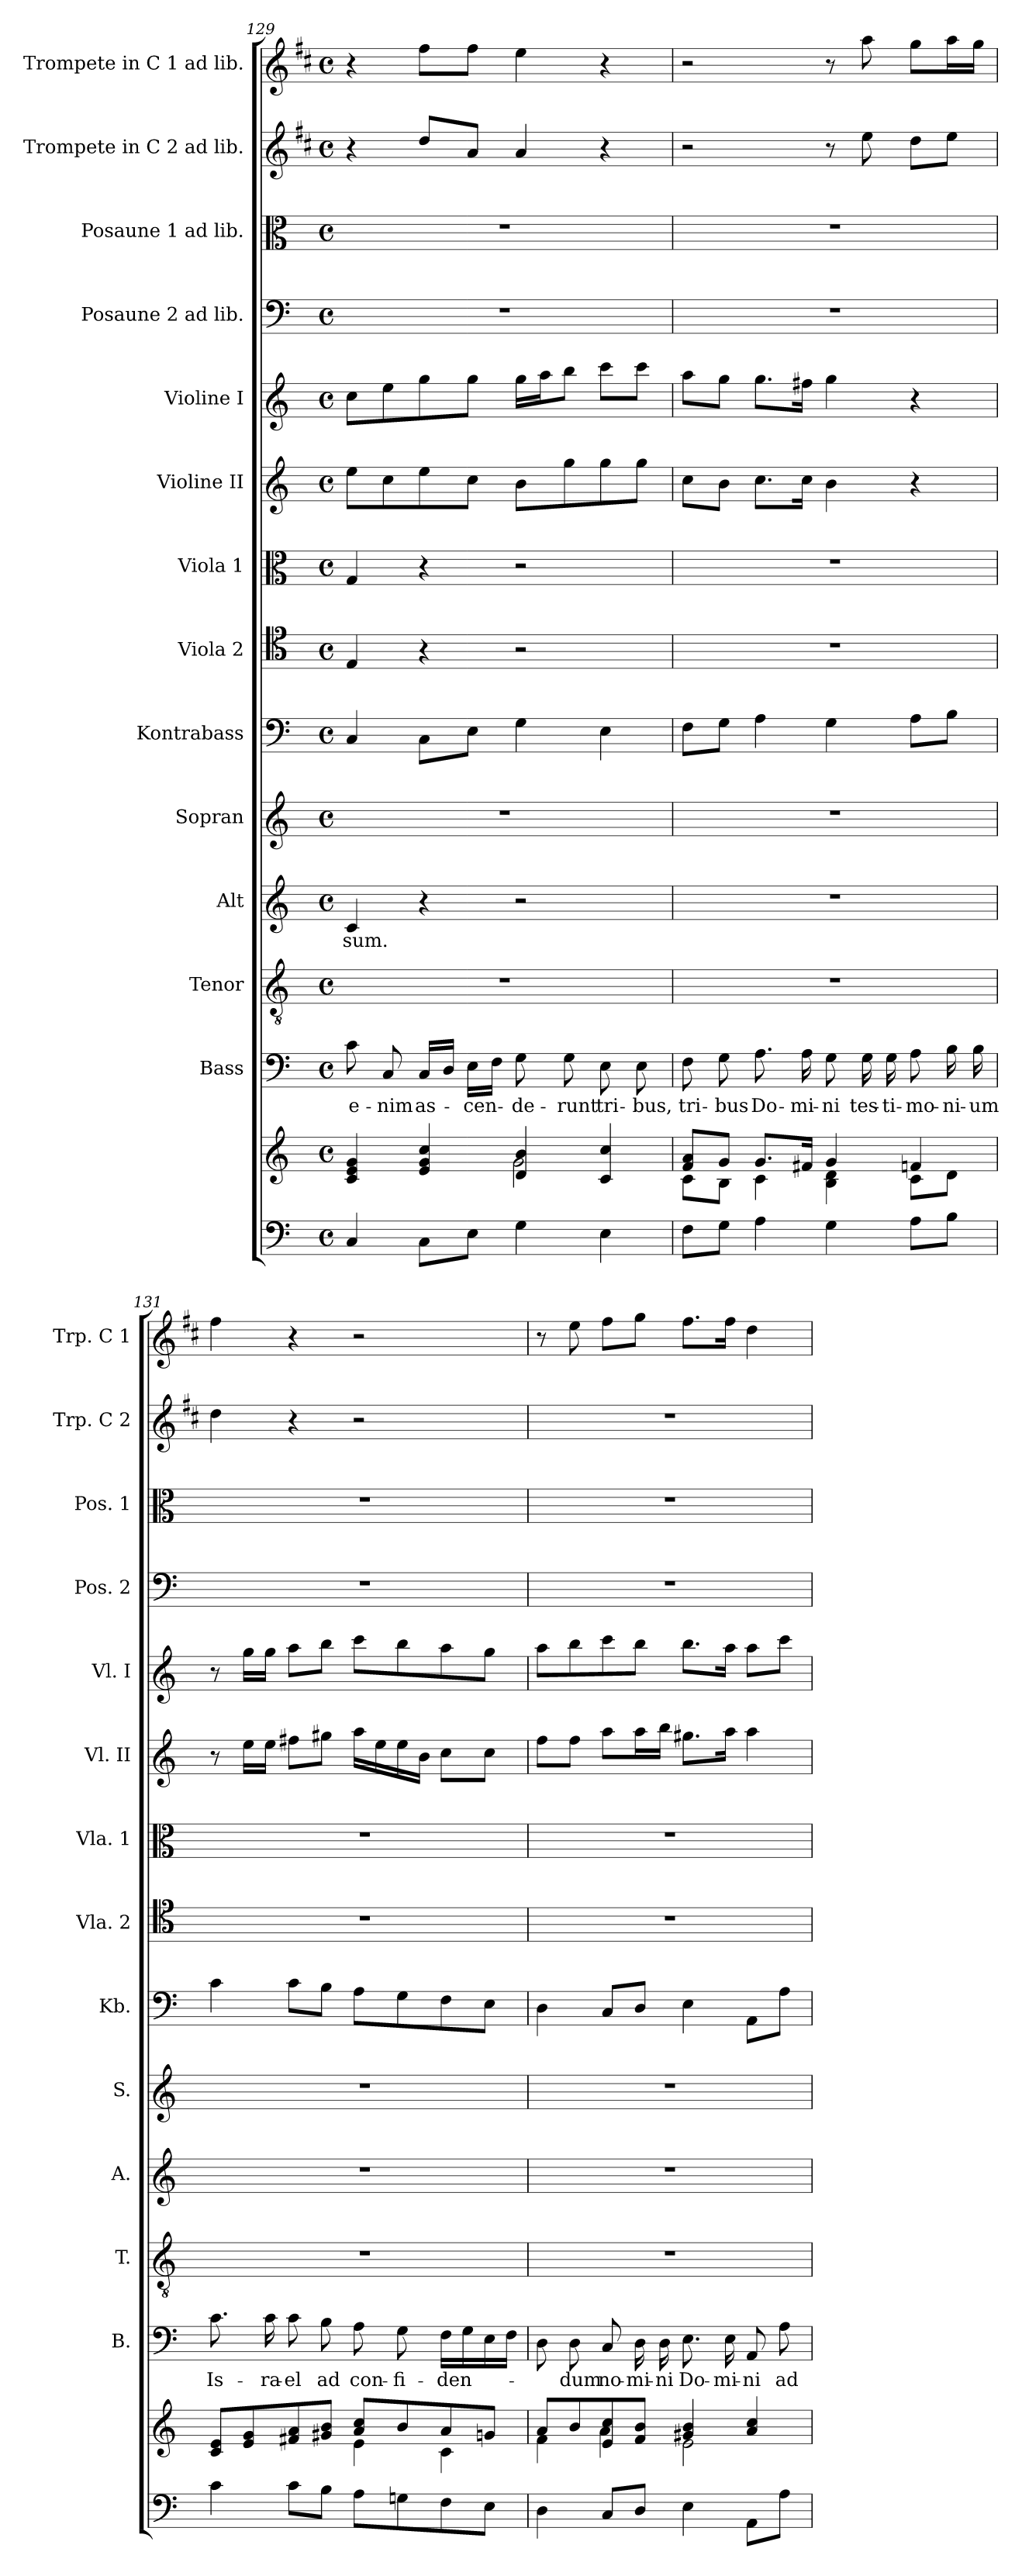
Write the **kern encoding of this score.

**kern	**kern	**kern	**text	**kern	**kern	**text	**kern	**kern	**kern	**kern	**kern	**kern	**kern	**kern	**kern	**kern
*part14	*part14	*part13	*part13	*part12	*part11	*part11	*part10	*part9	*part8	*part7	*part6	*part5	*part4	*part3	*part2	*part1
*staff15	*staff14	*staff13	*staff13	*staff12	*staff11	*staff11	*staff10	*staff9	*staff8	*staff7	*staff6	*staff5	*staff4	*staff3	*staff2	*staff1
*	*	*I"Bass	*	*I"Tenor	*I"Alt	*	*I"Sopran	*I"Kontrabass	*I"Viola 2	*I"Viola 1	*I"Violine II	*I"Violine I	*I"Posaune 2 ad lib.	*I"Posaune 1 ad lib.	*I"Trompete in C 2 ad lib.	*I"Trompete in C 1 ad lib.
*	*	*I'B.	*	*I'T.	*I'A.	*	*I'S.	*I'Kb.	*I'Vla. 2	*I'Vla. 1	*I'Vl. II	*I'Vl. I	*I'Pos. 2	*I'Pos. 1	*I'Trp. C 2	*I'Trp. C 1
*clefF4	*clefG2	*clefF4	*	*clefGv2	*clefG2	*	*clefG2	*clefF4	*clefC4	*clefC3	*clefG2	*clefG2	*clefF4	*clefC3	*clefG2	*clefG2
*	*	*	*	*	*	*	*	*ITrd7c12	*	*	*	*	*	*	*ITrd1c2	*ITrd1c2
*k[]	*k[]	*k[]	*	*k[]	*k[]	*	*k[]	*k[]	*k[]	*k[]	*k[]	*k[]	*k[]	*k[]	*k[]	*k[]
*C:	*C:	*C:	*	*C:	*C:	*	*C:	*C:	*C:	*C:	*C:	*C:	*C:	*C:	*C:	*C:
*M4/4	*M4/4	*M4/4	*	*M4/4	*M4/4	*	*M4/4	*M4/4	*M4/4	*M4/4	*M4/4	*M4/4	*M4/4	*M4/4	*M4/4	*M4/4
*met(c)	*met(c)	*met(c)	*	*met(c)	*met(c)	*	*met(c)	*met(c)	*met(c)	*met(c)	*met(c)	*met(c)	*met(c)	*met(c)	*met(c)	*met(c)
=129	=129	=129	=129	=129	=129	=129	=129	=129	=129	=129	=129	=129	=129	=129	=129	=129
*	*^	*	*	*	*	*	*	*	*	*	*	*	*	*	*	*
!	!	!	!	!LO:LY:b	!	!	!LO:LY:b	!	!	!	!	!	!	!	!	!	!
4C/	4c/ 4e/ 4g/	2ryy	8c\	e-	1r	4c/	-sum.	1r	4CC/	4E/	4G/	8ee\L	8cc\L	1r	1r	4r	4r
!	!	!	!	!LO:LY:b	!	!	!	!	!	!	!	!	!	!	!	!	!
.	.	.	8C/	-nim	.	.	.	.	.	.	.	8cc\	8ee\	.	.	.	.
!	!	!	!	!LO:LY:b	!	!	!	!	!	!	!	!	!	!	!	!	!
8C\L	4e/ 4g/ 4cc/	.	16C/LL	as-	.	4r	.	.	8CC\L	4r	4r	8ee\	8gg\	.	.	8cc/L	8ee\L
.	.	.	16D/JJ	.	.	.	.	.	.	.	.	.	.	.	.	.	.
!	!	!	!	!LO:LY:b	!	!	!	!	!	!	!	!	!	!	!	!	!
8E\J	.	.	16E\LL	-cen-	.	.	.	.	8EE\J	.	.	8cc\J	8gg\J	.	.	8g/J	8ee\J
.	.	.	16F\JJ	.	.	.	.	.	.	.	.	.	.	.	.	.	.
!	!	!	!	!LO:LY:b	!	!	!	!	!	!	!	!	!	!	!	!	!
4G\	4d/ 4b/	2g\	8G\	-de-	.	2r	.	.	4GG\	2r	2r	8b\L	16gg\LL	.	.	4g/	4dd\
.	.	.	.	.	.	.	.	.	.	.	.	.	16aa\J	.	.	.	.
!	!	!	!	!LO:LY:b	!	!	!	!	!	!	!	!	!	!	!	!	!
.	.	.	8G\	-runt	.	.	.	.	.	.	.	8gg\	8bb\J	.	.	.	.
!	!	!	!	!LO:LY:b	!	!	!	!	!	!	!	!	!	!	!	!	!
4E\	4c/ 4cc/	.	8E\	tri-	.	.	.	.	4EE\	.	.	8gg\	8ccc\L	.	.	4r	4r
!	!	!	!	!LO:LY:b	!	!	!	!	!	!	!	!	!	!	!	!	!
.	.	.	8E\	-bus,	.	.	.	.	.	.	.	8gg\J	8ccc\J	.	.	.	.
=130	=130	=130	=130	=130	=130	=130	=130	=130	=130	=130	=130	=130	=130	=130	=130	=130	=130
!	!	!	!	!LO:LY:b	!	!	!	!	!	!	!	!	!	!	!	!	!
8F\L	8f/ 8a/L	8c\L	8F\	tri-	1r	1r	.	1r	8FF\L	1r	1r	8cc\L	8aa\L	1r	1r	2r	2r
!	!	!	!	!LO:LY:b	!	!	!	!	!	!	!	!	!	!	!	!	!
8G\J	8g/J	8B\J	8G\	-bus	.	.	.	.	8GG\J	.	.	8b\J	8gg\J	.	.	.	.
!	!	!	!	!LO:LY:b	!	!	!	!	!	!	!	!	!	!	!	!	!
4A\	8.g/L	4c\	8.A\	Do-	.	.	.	.	4AA\	.	.	8.cc\L	8.gg\L	.	.	.	.
!	!	!	!	!LO:LY:b	!	!	!	!	!	!	!	!	!	!	!	!	!
.	16f#X/Jk	.	16A\	-mi-	.	.	.	.	.	.	.	16cc\Jk	16ff#X\Jk	.	.	.	.
!	!	!	!	!LO:LY:b	!	!	!	!	!	!	!	!	!	!	!	!	!
4G\	4g/	4B\ 4d\	8G\	-ni	.	.	.	.	4GG\	.	.	4b\	4gg\	.	.	8r	8r
!	!	!	!	!LO:LY:b	!	!	!	!	!	!	!	!	!	!	!	!	!
.	.	.	16G\	tes-	.	.	.	.	.	.	.	.	.	.	.	8dd\	8gg\
!	!	!	!	!LO:LY:b	!	!	!	!	!	!	!	!	!	!	!	!	!
.	.	.	16G\	-ti-	.	.	.	.	.	.	.	.	.	.	.	.	.
!	!	!	!	!LO:LY:b	!	!	!	!	!	!	!	!	!	!	!	!	!
8A\L	4fn/	8c\L	8A\	-mo-	.	.	.	.	8AA\L	.	.	4r	4r	.	.	8cc\L	8ff\L
!	!	!	!	!LO:LY:b	!	!	!	!	!	!	!	!	!	!	!	!	!
8B\J	.	8d\J	16B\	-ni-	.	.	.	.	8BB\J	.	.	.	.	.	.	8dd\J	16gg\L
!	!	!	!	!LO:LY:b	!	!	!	!	!	!	!	!	!	!	!	!	!
.	.	.	16B\	-um	.	.	.	.	.	.	.	.	.	.	.	.	16ff\JJ
!!LO:PB:g=z
=131	=131	=131	=131	=131	=131	=131	=131	=131	=131	=131	=131	=131	=131	=131	=131	=131	=131
!	!	!	!	!LO:LY:b	!	!	!	!	!	!	!	!	!	!	!	!	!
4c\	8c/ 8e/L	2ryy	8.c\	Is-	1r	1r	.	1r	4C\	1r	1r	8r	8r	1r	1r	4cc\	4ee\
.	8e/ 8g/	.	.	.	.	.	.	.	.	.	.	16ee\LL	16gg\LL	.	.	.	.
!	!	!	!	!LO:LY:b	!	!	!	!	!	!	!	!	!	!	!	!	!
.	.	.	16c\	-ra-	.	.	.	.	.	.	.	16ee\JJ	16gg\JJ	.	.	.	.
!	!	!	!	!LO:LY:b	!	!	!	!	!	!	!	!	!	!	!	!	!
8c\L	8f#X/ 8a/	.	8c\	-el	.	.	.	.	8C\L	.	.	8ff#X\L	8aa\L	.	.	4r	4r
!	!	!	!	!LO:LY:b	!	!	!	!	!	!	!	!	!	!	!	!	!
8B\J	8g#X/ 8b/J	.	8B\	ad	.	.	.	.	8BB\J	.	.	8gg#X\J	8bb\J	.	.	.	.
!	!	!	!	!LO:LY:b	!	!	!	!	!	!	!	!	!	!	!	!	!
8A\L	8a/ 8cc/L	4e\	8A\	con-	.	.	.	.	8AA\L	.	.	16aa\LL	8ccc\L	.	.	2r	2r
.	.	.	.	.	.	.	.	.	.	.	.	16ee\	.	.	.	.	.
!	!	!	!	!LO:LY:b	!	!	!	!	!	!	!	!	!	!	!	!	!
8Gn\	8b/	.	8G\	-fi-	.	.	.	.	8GG\	.	.	16ee\	8bb\	.	.	.	.
.	.	.	.	.	.	.	.	.	.	.	.	16b\JJ	.	.	.	.	.
!	!	!	!	!LO:LY:b	!	!	!	!	!	!	!	!	!	!	!	!	!
8F\	8a/	4c\	16F\LL	-den-	.	.	.	.	8FF\	.	.	8cc\L	8aa\	.	.	.	.
.	.	.	16G\	.	.	.	.	.	.	.	.	.	.	.	.	.	.
8E\J	8gn/J	.	16E\	.	.	.	.	.	8EE\J	.	.	8cc\J	8gg\J	.	.	.	.
.	.	.	16F\JJ	.	.	.	.	.	.	.	.	.	.	.	.	.	.
=132	=132	=132	=132	=132	=132	=132	=132	=132	=132	=132	=132	=132	=132	=132	=132	=132	=132
4D\	8a/L	4f\	8D\	.	1r	1r	.	1r	4DD\	1r	1r	8ff\L	8aa\L	1r	1r	1r	8r
!	!	!	!	!LO:LY:b	!	!	!	!	!	!	!	!	!	!	!	!	!
.	8b/	.	8D\	-dum	.	.	.	.	.	.	.	8ff\J	8bb\	.	.	.	8dd\
!	!	!	!	!LO:LY:b	!	!	!	!	!	!	!	!	!	!	!	!	!
8C/L	8e/ 8cc/	4a\	8C/	no-	.	.	.	.	8CC/L	.	.	8aa\L	8ccc\	.	.	.	8ee\L
!	!	!	!	!LO:LY:b	!	!	!	!	!	!	!	!	!	!	!	!	!
8D/J	8f/ 8b/J	.	16D\	-mi-	.	.	.	.	8DD/J	.	.	16aa\L	8bb\J	.	.	.	8ff\J
!	!	!	!	!LO:LY:b	!	!	!	!	!	!	!	!	!	!	!	!	!
.	.	.	16D\	-ni	.	.	.	.	.	.	.	16bb\JJ	.	.	.	.	.
!	!	!	!	!LO:LY:b	!	!	!	!	!	!	!	!	!	!	!	!	!
4E\	4g#X/ 4b/	2e\	8.E\	Do-	.	.	.	.	4EE\	.	.	8.gg#X\L	8.bb\L	.	.	.	8.ee\L
!	!	!	!	!LO:LY:b	!	!	!	!	!	!	!	!	!	!	!	!	!
.	.	.	16E\	-mi-	.	.	.	.	.	.	.	16aa\Jk	16aa\Jk	.	.	.	16ee\Jk
!	!	!	!	!LO:LY:b	!	!	!	!	!	!	!	!	!	!	!	!	!
8AA\L	4a/ 4cc/	.	8AA/	-ni	.	.	.	.	8AAA\L	.	.	4aa\	8aa\L	.	.	.	4cc\
!	!	!	!	!LO:LY:b	!	!	!	!	!	!	!	!	!	!	!	!	!
8A\J	.	.	8A\	ad	.	.	.	.	8AA\J	.	.	.	8ccc\J	.	.	.	.
*	*v	*v	*	*	*	*	*	*	*	*	*	*	*	*	*	*	*
=	=	=	=	=	=	=	=	=	=	=	=	=	=	=	=	=
*-	*-	*-	*-	*-	*-	*-	*-	*-	*-	*-	*-	*-	*-	*-	*-	*-
